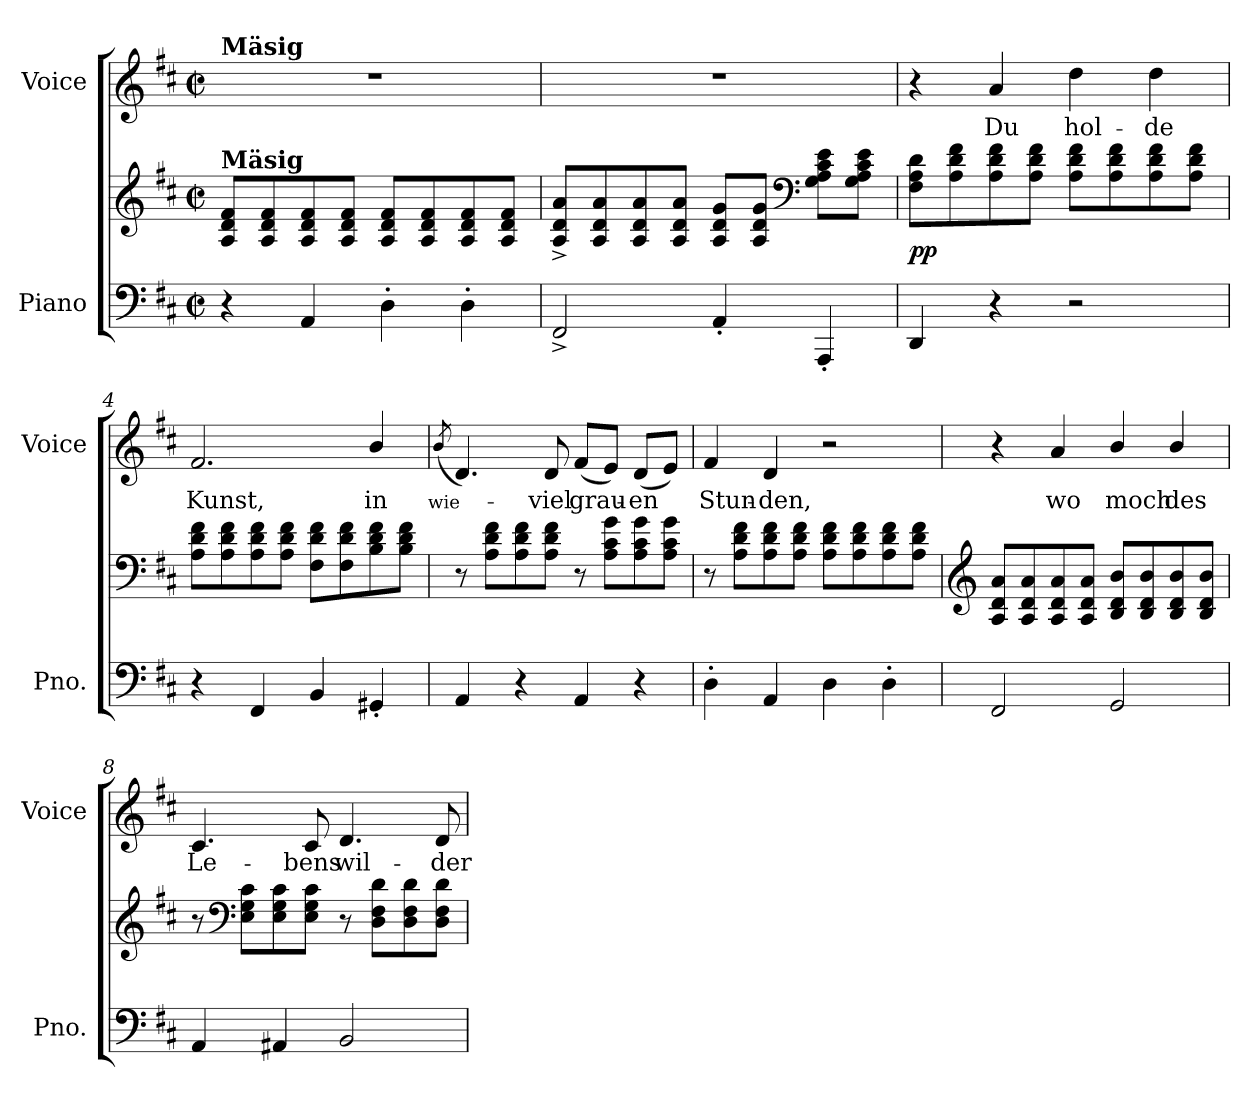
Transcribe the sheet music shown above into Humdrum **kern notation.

**kern	**kern	**dynam	**kern	**text
*part2	*part2	*part2	*part1	*part1
*staff3	*staff2	*staff2/3	*staff1	*staff1
*I"Piano	*	*	*I"Voice	*
*I'Pno.	*	*	*I'Voice	*
!!LO:PB:g=z
*clefF4	*clefG2	*	*clefG2	*
*k[f#c#]	*k[f#c#]	*	*k[f#c#]	*
*D:	*D:	*	*D:	*
*M2/2	*M2/2	*	*M2/2	*
*met(c|)	*met(c|)	*	*met(c|)	*
=1	=1	=1	=1	=1
!	!	!	!LO:TX:a:B:t=Mäsig	!
!	!LO:TX:a:B:t=Mäsig	!	!	!
4r	8Ai/ 8di 8f#iL	.	1r	.
.	8Ai/ 8di 8f#i	.	.	.
4AAi/	8Ai/ 8di 8f#i	.	.	.
.	8Ai/ 8di 8f#iJ	.	.	.
4D'i\	8Ai/ 8di 8f#iL	.	.	.
.	8Ai/ 8di 8f#i	.	.	.
4D'i\	8Ai/ 8di 8f#i	.	.	.
.	8Ai/ 8di 8f#iJ	.	.	.
=2	=2	=2	=2	=2
2FF#^i/	8Ai/^ 8di^ 8ai^L	.	1r	.
.	8Ai/ 8di 8ai	.	.	.
.	8Ai/ 8di 8ai	.	.	.
.	8Ai/ 8di 8aiJ	.	.	.
4AA'i/	8Ai/ 8di 8giL	.	.	.
.	8Ai/ 8di 8giJ	.	.	.
*	*clefF4	*	*	*
4AAA'i/	8Gi\ 8Ai 8c#i 8eiL	.	.	.
.	8Gi\ 8Ai 8c#i 8eiJ	.	.	.
=3	=3	=3	=3	=3
4DDi/	8F#i\ 8Ai 8diL	pp	4r	.
.	8Ai\ 8di 8f#i	.	.	.
!	!	!	!	!LO:LY:b:color=#000000
4r	8Ai\ 8di 8f#i	.	4ai/	Du
.	8Ai\ 8di 8f#iJ	.	.	.
!	!	!	!	!LO:LY:b:color=#000000
2r	8Ai\ 8di 8f#iL	.	4ddi\	hol-
.	8Ai\ 8di 8f#i	.	.	.
!	!	!	!	!LO:LY:b:color=#000000
.	8Ai\ 8di 8f#i	.	4ddi\	-de
.	8Ai\ 8di 8f#iJ	.	.	.
!!LO:LB:g=z
=4	=4	=4	=4	=4
!	!	!	!	!LO:LY:b:color=#000000
4r	8Ai\ 8di 8f#iL	.	2.f#i/	Kunst,
.	8Ai\ 8di 8f#i	.	.	.
4FF#i/	8Ai\ 8di 8f#i	.	.	.
.	8Ai\ 8di 8f#iJ	.	.	.
4BBi/	8F#i\ 8di 8f#iL	.	.	.
.	8F#i\ 8di 8f#i	.	.	.
!	!	!	!	!LO:LY:b:color=#000000
4GG#X'i/	8Bi\ 8di 8f#i	.	4bi/	in
.	8Bi\ 8di 8f#iJ	.	.	.
=5	=5	=5	=5	=5
!	!	!	!	!LO:LY:b:color=#000000
.	.	.	(8qbi/	wie-
4AAi/	8r	.	4.di/)	.
.	8Ai\ 8di 8f#iL	.	.	.
4r	8Ai\ 8di 8f#i	.	.	.
!	!	!	!	!LO:LY:b:color=#000000
.	8Ai\ 8di 8f#iJ	.	8di/	-viel
!	!	!	!	!LO:LY:b:color=#000000
4AAi/	8r	.	(8f#i/L	grau-
.	8Ai\ 8c#i 8giL	.	8ei/J)	.
!	!	!	!	!LO:LY:b:color=#000000
4r	8Ai\ 8c#i 8gi	.	(8di/L	-en
.	8Ai\ 8c#i 8giJ	.	8ei/J)	.
=6	=6	=6	=6	=6
!	!	!	!	!LO:LY:b:color=#000000
4D'i\	8r	.	4f#i/	Stun-
.	8Ai\ 8di 8f#iL	.	.	.
!	!	!	!	!LO:LY:b:color=#000000
4AAi/	8Ai\ 8di 8f#i	.	4di/	-den,
.	8Ai\ 8di 8f#iJ	.	.	.
4Di\	8Ai\ 8di 8f#iL	.	2r	.
.	8Ai\ 8di 8f#i	.	.	.
4D'i\	8Ai\ 8di 8f#i	.	.	.
.	8Ai\ 8di 8f#iJ	.	.	.
=7	=7	=7	=7	=7
*	*clefG2	*	*	*
2FF#i/	8Ai/ 8di 8aiL	.	4r	.
.	8Ai/ 8di 8ai	.	.	.
!	!	!	!	!LO:LY:b:color=#000000
.	8Ai/ 8di 8ai	.	4ai/	wo
.	8Ai/ 8di 8aiJ	.	.	.
!	!	!	!	!LO:LY:b:color=#000000
2GGi/	8Bi/ 8di 8biL	.	4bi/	moch
.	8Bi/ 8di 8bi	.	.	.
!	!	!	!	!LO:LY:b:color=#000000
.	8Bi/ 8di 8bi	.	4bi/	des
.	8Bi/ 8di 8biJ	.	.	.
!!LO:LB:g=z
=8	=8	=8	=8	=8
!	!	!	!	!LO:LY:b:color=#000000
4AAi/	8r	.	4.c#i/	Le-
*	*clefF4	*	*	*
.	8Ei\ 8Gi 8c#iL	.	.	.
4AA#Xi/	8Ei\ 8Gi 8c#i	.	.	.
!	!	!	!	!LO:LY:b:color=#000000
.	8Ei\ 8Gi 8c#iJ	.	8c#i/	-bens
!	!	!	!	!LO:LY:b:color=#000000
2BBi/	8r	.	4.di/	wil-
.	8Di\ 8F#i 8diL	.	.	.
.	8Di\ 8F#i 8di	.	.	.
!	!	!	!	!LO:LY:b:color=#000000
.	8Di\ 8F#i 8diJ	.	8di/	-der
=	=	=	=	=
*-	*-	*-	*-	*-
